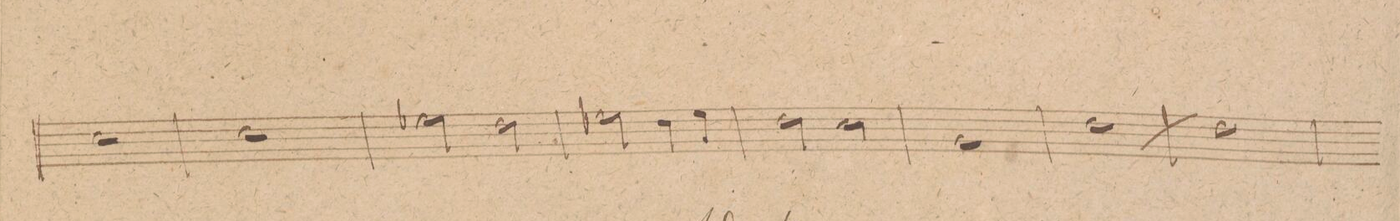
**kern	**dynam
*I"Corno. 1mo in D.	*
*clefG2	*
*k[]	*
*met(c|)	*
*M2/2	*
1cc	.
=47	=47
1cc	.
=48	=48
2ee-X\	.
2dd\	.
=49	=49
2ee-X\	.
4dd\	.
4ee-\	.
=50	=50
2dd\	.
2cc\	.
=51	=51
1g	.
=52	=52
[1dd	.
=53	=53
1dd]	.
=54	=54
*-	*-
